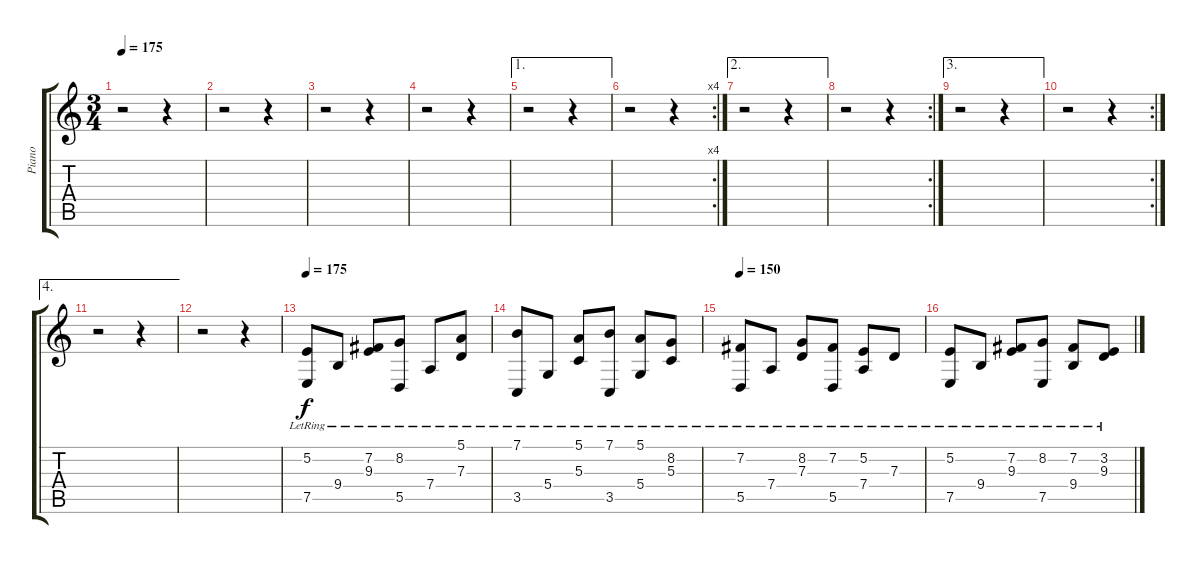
\track ("Piano" "Piano") {instrument acousticgrandpiano}
\staff {score tabs}
\tuning (E4 B3 G3 D3 A2 E2) {hide}
\ts (3 4)
\tempo 175
\clef g2
\ks c
r.2{dy f} r.4 |
r.2 r.4 |
r.2 r.4 |
r.2 r.4 |
\ae 1
r.2 r.4 |
\rc 4
r.2 r.4 |
\ae 2
r.2 r.4 |
\rc 2
r.2 r.4 |
\ae 3
r.2 r.4 |
\rc 2
r.2 r.4 |
\ae 4
r.2 r.4 |
r.2 r.4 |
\tempo 175
(5.2{lr} 7.5{lr}).8 9.4{lr}.8 (7.2{lr} 9.3{lr}).8 (8.2{lr} 5.5{lr}).8 7.4{lr}.8 (5.1{lr} 7.3{lr}).8 |
(7.1{lr} 3.5{lr}).8 5.4{lr}.8 (5.1{lr} 5.3{lr}).8 (7.1{lr} 3.5{lr}).8 (5.1{lr} 5.4{lr}).8 (8.2{lr} 5.3{lr}).8 |
\tempo 150
(7.2{lr} 5.5{lr}).8 7.4{lr}.8 (8.2{lr} 7.3{lr}).8 (7.2{lr} 5.5{lr}).8 (5.2{lr} 7.4{lr}).8 7.3{lr}.8 |
(5.2{lr} 7.5{lr}).8 9.4{lr}.8 (7.2{lr} 9.3{lr}).8 (8.2{lr} 7.5{lr}).8 (7.2{lr} 9.4{lr}).8 (3.2{lr} 9.3{lr}).8
